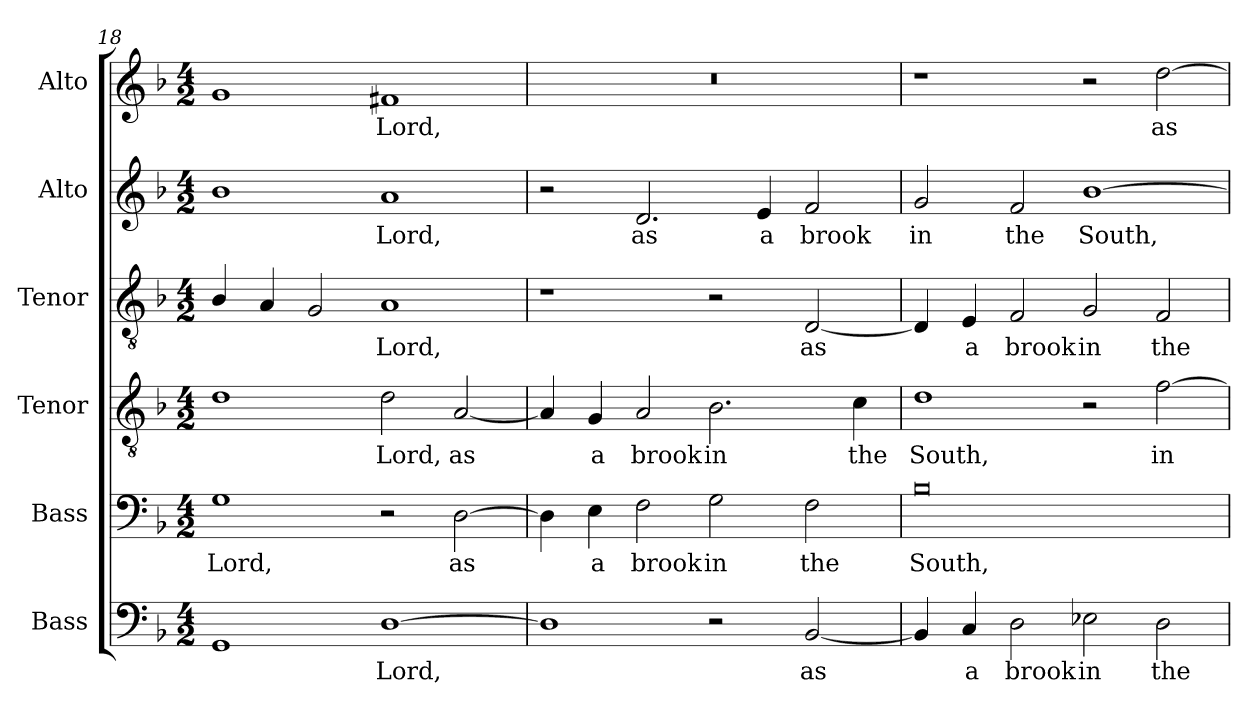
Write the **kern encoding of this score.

**kern	**text	**kern	**text	**kern	**text	**kern	**text	**kern	**text	**kern	**text
*part6	*part6	*part5	*part5	*part4	*part4	*part3	*part3	*part2	*part2	*part1	*part1
*staff6	*staff6	*staff5	*staff5	*staff4	*staff4	*staff3	*staff3	*staff2	*staff2	*staff1	*staff1
*I"Bass	*	*I"Bass	*	*I"Tenor	*	*I"Tenor	*	*I"Alto	*	*I"Alto	*
*I'B.	*	*I'B.	*	*	*	*	*	*	*	*	*
*clefF4	*	*clefF4	*	*clefGv2	*	*clefGv2	*	*clefG2	*	*clefG2	*
*	*	*	*	*ITrd7c12	*	*ITrd7c12	*	*	*	*	*
*k[b-]	*	*k[b-]	*	*k[b-]	*	*k[b-]	*	*k[b-]	*	*k[b-]	*
*F:	*	*F:	*	*F:	*	*F:	*	*F:	*	*F:	*
*M4/2	*	*M4/2	*	*M4/2	*	*M4/2	*	*M4/2	*	*M4/2	*
=18	=18	=18	=18	=18	=18	=18	=18	=18	=18	=18	=18
!	!	!	!LO:LY:b:color=#000000	!	!	!	!	!	!	!	!
1GGi	.	1Gi	Lord,	1Di	.	4BB-i/	.	1b-i	.	1gi	.
.	.	.	.	.	.	4AAi/	.	.	.	.	.
.	.	.	.	.	.	2GGi/	.	.	.	.	.
!	!LO:LY:b:color=#000000	!	!	!	!	!	!	!	!	!	!
!	!	!	!	!	!LO:LY:b:color=#000000	!	!	!	!	!	!
!	!	!	!	!	!	!	!LO:LY:b:color=#000000	!	!	!	!
!	!	!	!	!	!	!	!	!	!LO:LY:b:color=#000000	!	!
!	!	!	!	!	!	!	!	!	!	!	!LO:LY:b:color=#000000
[1Di	Lord,	2r	.	2Di\	Lord,	1AAi	Lord,	1ai	Lord,	1f#Xi	Lord,
!	!	!	!LO:LY:b:color=#000000	!	!	!	!	!	!	!	!
!	!	!	!	!	!LO:LY:b:color=#000000	!	!	!	!	!	!
.	.	[2Di\	as	[2AAi/	as	.	.	.	.	.	.
=19	=19	=19	=19	=19	=19	=19	=19	=19	=19	=19	=19
!	!	!	!	!	!	!	!	!	!	!LO:N:vis=1	!
1Di]	.	4Di\]	.	4AAi/]	.	1r	.	2r	.	0r	.
!	!	!	!LO:LY:b:color=#000000	!	!	!	!	!	!	!	!
!	!	!	!	!	!LO:LY:b:color=#000000	!	!	!	!	!	!
.	.	4Ei\	a	4GGi/	a	.	.	.	.	.	.
!	!	!	!LO:LY:b:color=#000000	!	!	!	!	!	!	!	!
!	!	!	!	!	!LO:LY:b:color=#000000	!	!	!	!	!	!
!	!	!	!	!	!	!	!	!	!LO:LY:b:color=#000000	!	!
.	.	2Fi\	brook	2AAi/	brook	.	.	2.di/	as	.	.
!	!	!	!LO:LY:b:color=#000000	!	!	!	!	!	!	!	!
!	!	!	!	!	!LO:LY:b:color=#000000	!	!	!	!	!	!
2r	.	2Gi\	in	2.BB-i\	in	2r	.	.	.	.	.
!	!	!	!	!	!	!	!	!	!LO:LY:b:color=#000000	!	!
.	.	.	.	.	.	.	.	4ei/	a	.	.
!	!LO:LY:b:color=#000000	!	!	!	!	!	!	!	!	!	!
!	!	!	!LO:LY:b:color=#000000	!	!	!	!	!	!	!	!
!	!	!	!	!	!	!	!LO:LY:b:color=#000000	!	!	!	!
!	!	!	!	!	!	!	!	!	!LO:LY:b:color=#000000	!	!
[2BB-i/	as	2Fi\	the	.	.	[2DDi/	as	2fi/	brook	.	.
!	!	!	!	!	!LO:LY:b:color=#000000	!	!	!	!	!	!
.	.	.	.	4Ci\	the	.	.	.	.	.	.
=20	=20	=20	=20	=20	=20	=20	=20	=20	=20	=20	=20
!	!	!	!LO:LY:b:color=#000000	!	!	!	!	!	!	!	!
!	!	!	!	!	!LO:LY:b:color=#000000	!	!	!	!	!	!
!	!	!	!	!	!	!	!	!	!LO:LY:b:color=#000000	!	!
4BB-i/]	.	0B-i	South,	1Di	South,	4DDi/]	.	2gi/	in	1r	.
!	!LO:LY:b:color=#000000	!	!	!	!	!	!	!	!	!	!
!	!	!	!	!	!	!	!LO:LY:b:color=#000000	!	!	!	!
4Ci/	a	.	.	.	.	4EEi/	a	.	.	.	.
!	!LO:LY:b:color=#000000	!	!	!	!	!	!	!	!	!	!
!	!	!	!	!	!	!	!LO:LY:b:color=#000000	!	!	!	!
!	!	!	!	!	!	!	!	!	!LO:LY:b:color=#000000	!	!
2Di\	brook	.	.	.	.	2FFi/	brook	2fi/	the	.	.
!	!LO:LY:b:color=#000000	!	!	!	!	!	!	!	!	!	!
!	!	!	!	!	!	!	!LO:LY:b:color=#000000	!	!	!	!
!	!	!	!	!	!	!	!	!	!LO:LY:b:color=#000000	!	!
2E-Xi\	in	.	.	2r	.	2GGi/	in	[1b-i	South,	2r	.
!	!LO:LY:b:color=#000000	!	!	!	!	!	!	!	!	!	!
!	!	!	!	!	!LO:LY:b:color=#000000	!	!	!	!	!	!
!	!	!	!	!	!	!	!LO:LY:b:color=#000000	!	!	!	!
!	!	!	!	!	!	!	!	!	!	!	!LO:LY:b:color=#000000
2Di\	the	.	.	[2Fi\	in	2FFi/	the	.	.	[2ddi\	as
=	=	=	=	=	=	=	=	=	=	=	=
*-	*-	*-	*-	*-	*-	*-	*-	*-	*-	*-	*-
